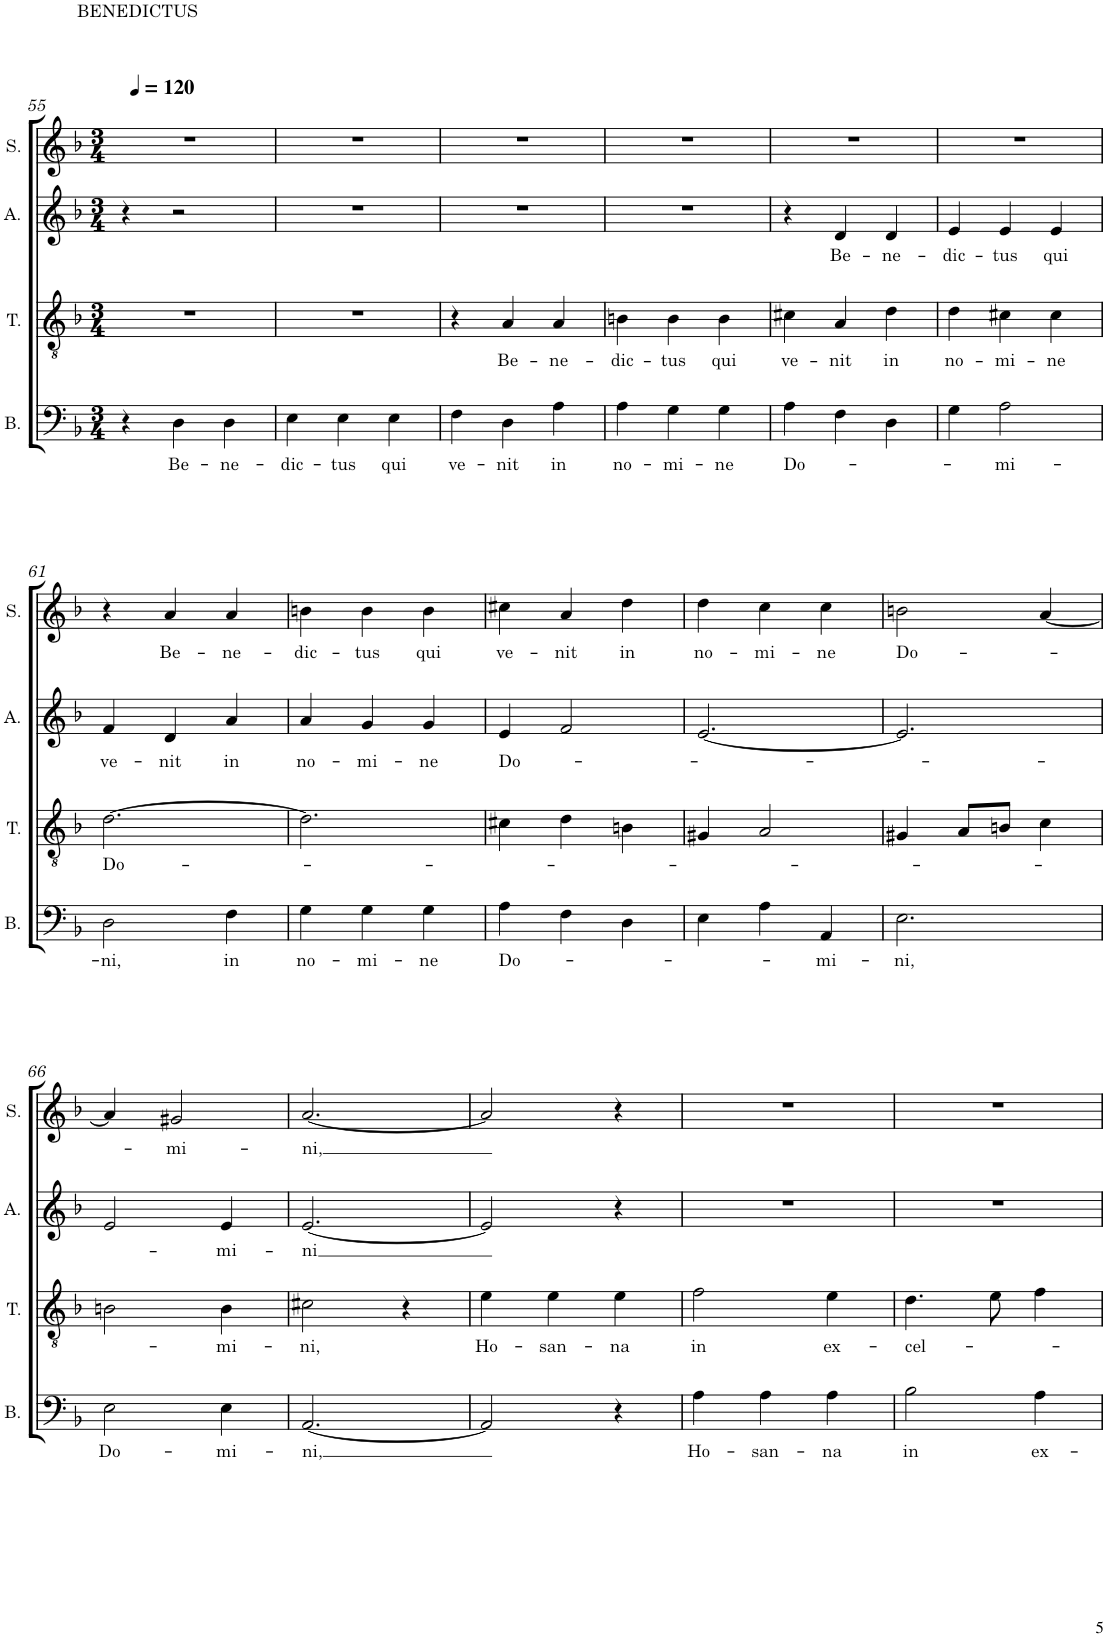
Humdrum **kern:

**kern	**text	**kern	**text	**kern	**text	**kern	**text
*part4	*part4	*part3	*part3	*part2	*part2	*part1	*part1
*staff4	*staff4	*staff3	*staff3	*staff2	*staff2	*staff1	*staff1
*I"Basse	*	*I"Ténor	*	*I"Alto	*	*I"Soprano	*
*I'B.	*	*I'T.	*	*I'A.	*	*I'S.	*
!!LO:PB:g=z
*clefF4	*	*clefGv2	*	*clefG2	*	*clefG2	*
*k[b-]	*	*k[b-]	*	*k[b-]	*	*k[b-]	*
*M3/4	*	*M3/4	*	*M3/4	*	*M3/4	*
*MM120	*	*MM120	*	*MM120	*	*MM120	*
=55	=55	=55	=55	=55	=55	=55	=55
!	!	!	!	!	!	!LO:TX:a:t=BENEDICTUS	!
4r	.	2.r	.	4r	.	2.r	.
!	!LO:LY:b	!	!	!	!	!	!
4D\	Be-	.	.	2r	.	.	.
!	!LO:LY:b	!	!	!	!	!	!
4D\	-ne-	.	.	.	.	.	.
=56	=56	=56	=56	=56	=56	=56	=56
!	!LO:LY:b	!	!	!	!	!	!
4E\	-dic-	2.r	.	2.r	.	2.r	.
!	!LO:LY:b	!	!	!	!	!	!
4E\	-tus	.	.	.	.	.	.
!	!LO:LY:b	!	!	!	!	!	!
4E\	qui	.	.	.	.	.	.
=57	=57	=57	=57	=57	=57	=57	=57
!	!LO:LY:b	!	!	!	!	!	!
4F\	ve-	4r	.	2.r	.	2.r	.
!	!LO:LY:b	!	!LO:LY:b	!	!	!	!
4D\	-nit	4A/	Be-	.	.	.	.
!	!LO:LY:b	!	!LO:LY:b	!	!	!	!
4A\	in	4A/	-ne-	.	.	.	.
=58	=58	=58	=58	=58	=58	=58	=58
!	!LO:LY:b	!	!LO:LY:b	!	!	!	!
4A\	no-	4Bn\	-dic-	2.r	.	2.r	.
!	!LO:LY:b	!	!LO:LY:b	!	!	!	!
4G\	-mi-	4B\	-tus	.	.	.	.
!	!LO:LY:b	!	!LO:LY:b	!	!	!	!
4G\	-ne	4B\	qui	.	.	.	.
=59	=59	=59	=59	=59	=59	=59	=59
!	!LO:LY:b	!	!LO:LY:b	!	!	!	!
4A\	Do-	4c#X\	ve-	4r	.	2.r	.
!	!	!	!LO:LY:b	!	!LO:LY:b	!	!
4F\	.	4A/	-nit	4d/	Be-	.	.
!	!	!	!LO:LY:b	!	!LO:LY:b	!	!
4D\	.	4d\	in	4d/	-ne-	.	.
=60	=60	=60	=60	=60	=60	=60	=60
!	!	!	!LO:LY:b	!	!LO:LY:b	!	!
4G\	.	4d\	no-	4e/	-dic-	2.r	.
!	!LO:LY:b	!	!LO:LY:b	!	!LO:LY:b	!	!
2A\	-mi-	4c#X\	-mi-	4e/	-tus	.	.
!	!	!	!LO:LY:b	!	!LO:LY:b	!	!
.	.	4c#\	-ne	4e/	qui	.	.
!!LO:LB:g=z
=61	=61	=61	=61	=61	=61	=61	=61
!	!LO:LY:b	!	!LO:LY:b	!	!LO:LY:b	!	!
2D\	-ni,	[2.d\	Do-	4f/	ve-	4r	.
!	!	!	!	!	!LO:LY:b	!	!LO:LY:b
.	.	.	.	4d/	-nit	4a/	Be-
!	!LO:LY:b	!	!	!	!LO:LY:b	!	!LO:LY:b
4F\	in	.	.	4a/	in	4a/	-ne-
=62	=62	=62	=62	=62	=62	=62	=62
!	!LO:LY:b	!	!	!	!LO:LY:b	!	!LO:LY:b
4G\	no-	2.d\]	.	4a/	no-	4bn\	-dic-
!	!LO:LY:b	!	!	!	!LO:LY:b	!	!LO:LY:b
4G\	-mi-	.	.	4g/	-mi-	4b\	-tus
!	!LO:LY:b	!	!	!	!LO:LY:b	!	!LO:LY:b
4G\	-ne	.	.	4g/	-ne	4b\	qui
=63	=63	=63	=63	=63	=63	=63	=63
!	!LO:LY:b	!	!	!	!LO:LY:b	!	!LO:LY:b
4A\	Do-	4c#X\	.	4e/	Do-	4cc#X\	ve-
!	!	!	!	!	!	!	!LO:LY:b
4F\	.	4d\	.	2f/	.	4a/	-nit
!	!	!	!	!	!	!	!LO:LY:b
4D\	.	4Bn\	.	.	.	4dd\	in
=64	=64	=64	=64	=64	=64	=64	=64
!	!	!	!	!	!	!	!LO:LY:b
4E\	.	4G#X/	.	[2.e/	.	4dd\	no-
!	!	!	!	!	!	!	!LO:LY:b
4A\	.	2A/	.	.	.	4cc\	-mi-
!	!LO:LY:b	!	!	!	!	!	!LO:LY:b
4AA/	-mi-	.	.	.	.	4cc\	-ne
=65	=65	=65	=65	=65	=65	=65	=65
!	!LO:LY:b	!	!	!	!	!	!LO:LY:b
2.E\	-ni,	4G#X/	.	2.e/]	.	2bn\	Do-
.	.	8A/L	.	.	.	.	.
.	.	8Bn/J	.	.	.	.	.
.	.	4c\	.	.	.	[4a/	.
!!LO:LB:g=z
=66	=66	=66	=66	=66	=66	=66	=66
!	!LO:LY:b	!	!	!	!	!	!
2E\	Do-	2Bn\	.	2e/	.	4a/]	.
!	!	!	!	!	!	!	!LO:LY:b
.	.	.	.	.	.	2g#X/	-mi-
!	!LO:LY:b	!	!LO:LY:b	!	!LO:LY:b	!	!
4E\	-mi-	4B\	-mi-	4e/	-mi-	.	.
=67	=67	=67	=67	=67	=67	=67	=67
!	!LO:LY:b	!	!LO:LY:b	!	!LO:LY:b	!	!LO:LY:b
[2.AA/	-ni,	2c#X\	-ni,	[2.e/	-ni	[2.a/	-ni,
.	.	4r	.	.	.	.	.
=68	=68	=68	=68	=68	=68	=68	=68
!	!	!	!LO:LY:b	!	!	!	!
2AA/]	.	4e\	Ho-	2e/]	.	2a/]	.
!	!	!	!LO:LY:b	!	!	!	!
.	.	4e\	-san-	.	.	.	.
!	!	!	!LO:LY:b	!	!	!	!
4r	.	4e\	-na	4r	.	4r	.
=69	=69	=69	=69	=69	=69	=69	=69
!	!LO:LY:b	!	!LO:LY:b	!	!	!	!
4A\	Ho-	2f\	in	2.r	.	2.r	.
!	!LO:LY:b	!	!	!	!	!	!
4A\	-san-	.	.	.	.	.	.
!	!LO:LY:b	!	!LO:LY:b	!	!	!	!
4A\	-na	4e\	ex-	.	.	.	.
=70	=70	=70	=70	=70	=70	=70	=70
!	!LO:LY:b	!	!LO:LY:b	!	!	!	!
2B-\	in	4.d\	-cel-	2.r	.	2.r	.
.	.	8e\	.	.	.	.	.
!	!LO:LY:b	!	!	!	!	!	!
4A\	ex-	4f\	.	.	.	.	.
=	=	=	=	=	=	=	=
*-	*-	*-	*-	*-	*-	*-	*-
